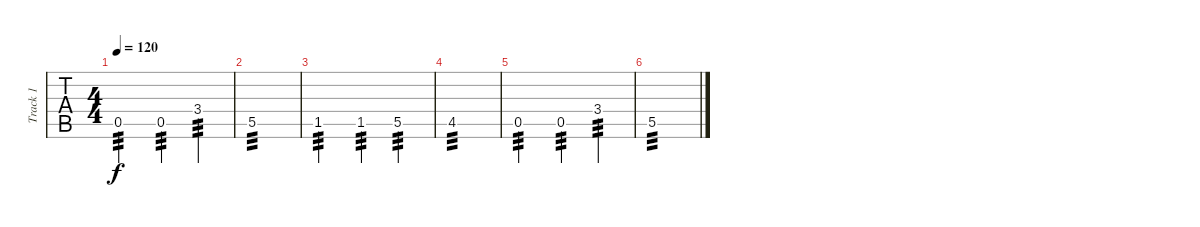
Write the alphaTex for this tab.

\track ("Track 1" "Track 1") {instrument distortionguitar}
\staff {tabs}
\tuning (D4 A3 F3 C3 G2 C2) {hide}
\ts (4 4)
\tempo 120
\clef g2
\ks c
0.5.2{tp 3 dy f} 0.5.4{tp 3} 3.4.4{tp 3} |
5.5.1{tp 3} |
1.5.2{tp 3} 1.5.4{tp 3} 5.5.4{tp 3} |
4.5.1{tp 3} |
0.5.2{tp 3} 0.5.4{tp 3} 3.4.4{tp 3} |
5.5.1{tp 3}
